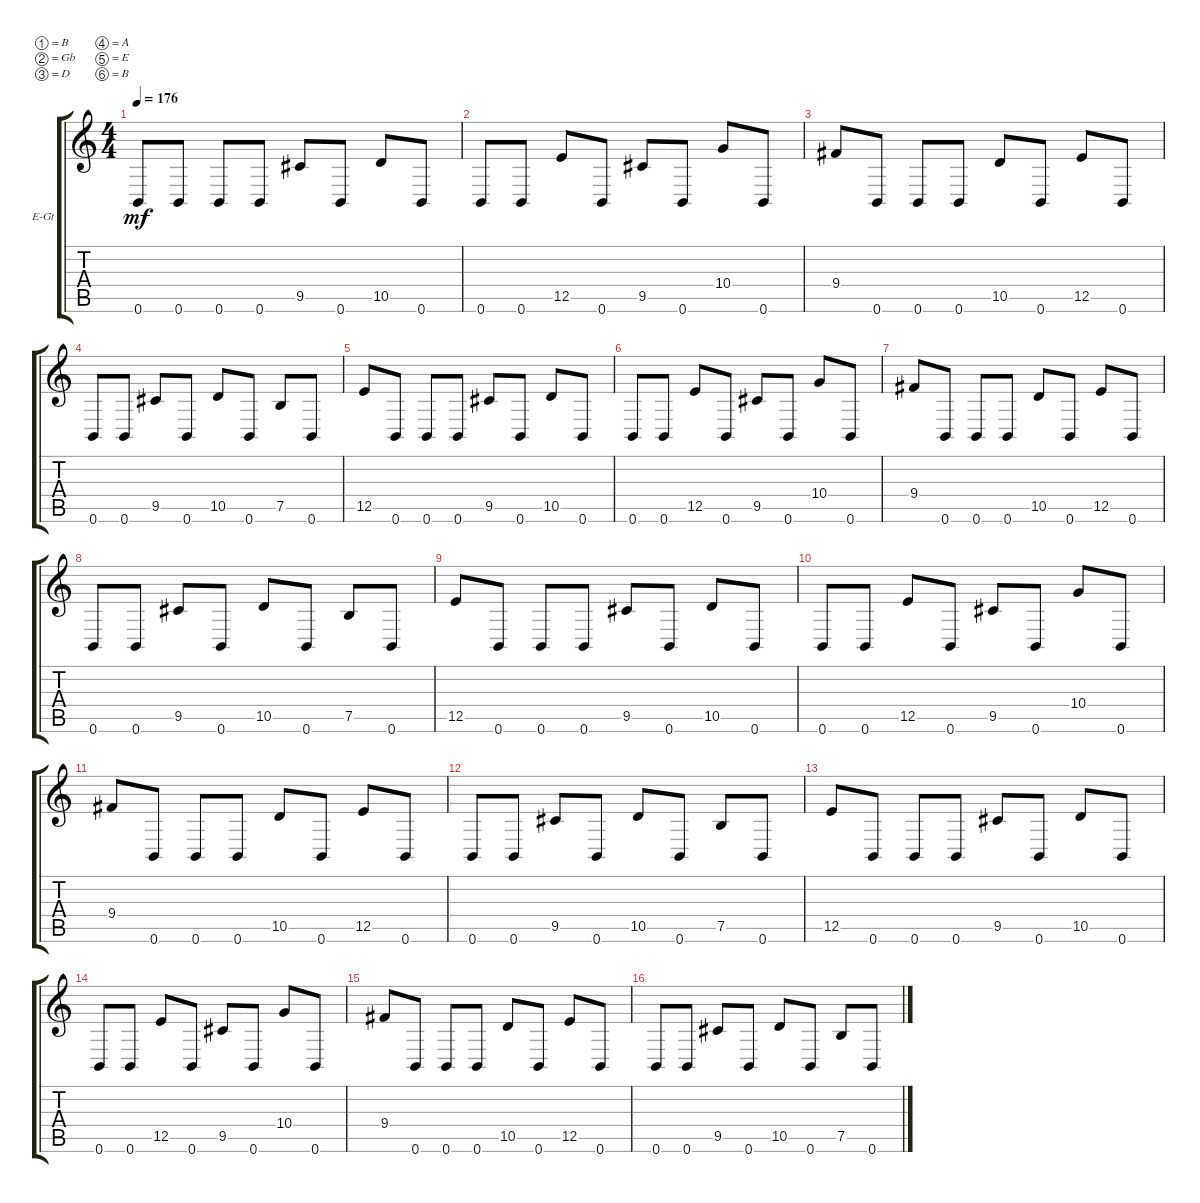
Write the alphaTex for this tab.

\bracketExtendMode groupsimilarinstruments
\firstSystemTrackNameOrientation horizontal
\otherSystemsTrackNameOrientation horizontal
\track ("Jean-François Dagenais 2" "E-Gt") {instrument distortionguitar}
\staff {score tabs}
\tuning (B3 Gb3 D3 A2 E2 B1)
\ts (4 4)
\tempo 176
\clef g2
\ks c
0.6.8{dy mf} 0.6.8 0.6.8 0.6.8 9.5.8 0.6.8 10.5.8 0.6.8 |
0.6.8 0.6.8 12.5.8 0.6.8 9.5.8 0.6.8 10.4.8 0.6.8 |
9.4.8 0.6.8 0.6.8 0.6.8 10.5.8 0.6.8 12.5.8 0.6.8 |
0.6.8 0.6.8 9.5.8 0.6.8 10.5.8 0.6.8 7.5.8 0.6.8 |
12.5.8 0.6.8 0.6.8 0.6.8 9.5.8 0.6.8 10.5.8 0.6.8 |
0.6.8 0.6.8 12.5.8 0.6.8 9.5.8 0.6.8 10.4.8 0.6.8 |
9.4.8 0.6.8 0.6.8 0.6.8 10.5.8 0.6.8 12.5.8 0.6.8 |
0.6.8 0.6.8 9.5.8 0.6.8 10.5.8 0.6.8 7.5.8 0.6.8 |
12.5.8 0.6.8 0.6.8 0.6.8 9.5.8 0.6.8 10.5.8 0.6.8 |
0.6.8 0.6.8 12.5.8 0.6.8 9.5.8 0.6.8 10.4.8 0.6.8 |
9.4.8 0.6.8 0.6.8 0.6.8 10.5.8 0.6.8 12.5.8 0.6.8 |
0.6.8 0.6.8 9.5.8 0.6.8 10.5.8 0.6.8 7.5.8 0.6.8 |
12.5.8 0.6.8 0.6.8 0.6.8 9.5.8 0.6.8 10.5.8 0.6.8 |
0.6.8 0.6.8 12.5.8 0.6.8 9.5.8 0.6.8 10.4.8 0.6.8 |
9.4.8 0.6.8 0.6.8 0.6.8 10.5.8 0.6.8 12.5.8 0.6.8 |
0.6.8 0.6.8 9.5.8 0.6.8 10.5.8 0.6.8 7.5.8 0.6.8
